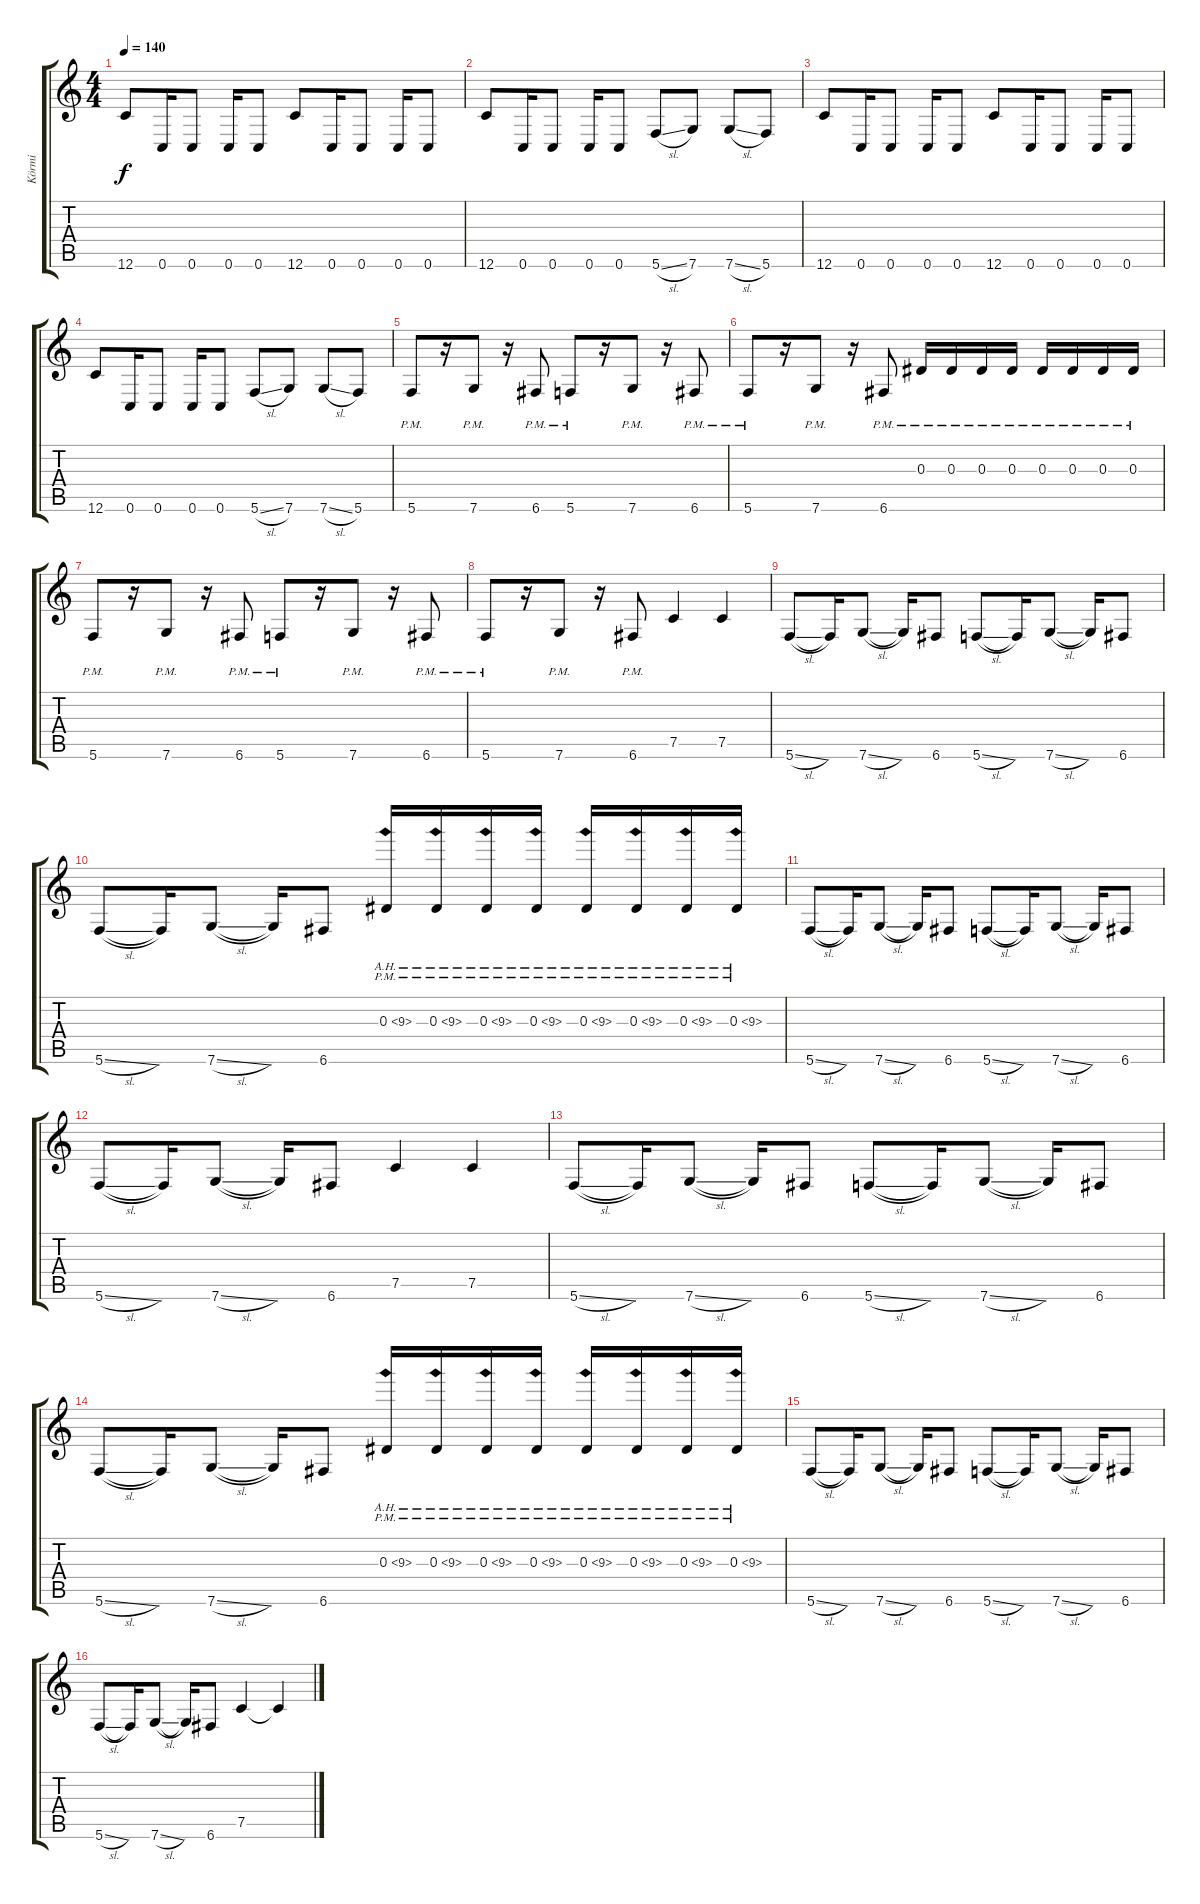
\track ("Körmi" "Körmi") {instrument distortionguitar}
\staff {score tabs}
\tuning (C4 G3 Eb3 Bb2 F2 C2) {hide}
\ts (4 4)
\tempo 140
\clef g2
\ks c
12.6.8{dy f} 0.6.16 0.6.8 0.6.16 0.6.8 12.6.8 0.6.16 0.6.8 0.6.16 0.6.8 |
12.6.8 0.6.16 0.6.8 0.6.16 0.6.8 5.6{sl}.8 7.6.8 7.6{sl}.8 5.6.8 |
12.6.8 0.6.16 0.6.8 0.6.16 0.6.8 12.6.8 0.6.16 0.6.8 0.6.16 0.6.8 |
12.6.8 0.6.16 0.6.8 0.6.16 0.6.8 5.6{sl}.8 7.6.8 7.6{sl}.8 5.6.8 |
5.6{pm}.8 r.16 7.6{pm}.8 r.16 6.6{pm}.8 5.6{pm}.8 r.16 7.6{pm}.8 r.16 6.6{pm}.8 |
5.6{pm}.8 r.16 7.6{pm}.8 r.16 6.6{pm}.8 0.3{pm}.16 0.3{pm}.16 0.3{pm}.16 0.3{pm}.16 0.3{pm}.16 0.3{pm}.16 0.3{pm}.16 0.3{pm}.16 |
5.6{pm}.8 r.16 7.6{pm}.8 r.16 6.6{pm}.8 5.6{pm}.8 r.16 7.6{pm}.8 r.16 6.6{pm}.8 |
5.6{pm}.8 r.16 7.6{pm}.8 r.16 6.6{pm}.8 7.5.4 7.5.4 |
5.6{sl}.8 5.6{t}.16 7.6{sl}.8 7.6{t}.16 6.6.8 5.6{sl}.8 5.6{t}.16 7.6{sl}.8 7.6{t}.16 6.6.8 |
5.6{sl}.8 5.6{t}.16 7.6{sl}.8 7.6{t}.16 6.6.8 0.3{ah 9 pm}.16 0.3{ah 9 pm}.16 0.3{ah 9 pm}.16 0.3{ah 9 pm}.16 0.3{ah 9 pm}.16 0.3{ah 9 pm}.16 0.3{ah 9 pm}.16 0.3{ah 9 pm}.16 |
5.6{sl}.8 5.6{t}.16 7.6{sl}.8 7.6{t}.16 6.6.8 5.6{sl}.8 5.6{t}.16 7.6{sl}.8 7.6{t}.16 6.6.8 |
5.6{sl}.8 5.6{t}.16 7.6{sl}.8 7.6{t}.16 6.6.8 7.5.4 7.5.4 |
5.6{sl}.8 5.6{t}.16 7.6{sl}.8 7.6{t}.16 6.6.8 5.6{sl}.8 5.6{t}.16 7.6{sl}.8 7.6{t}.16 6.6.8 |
5.6{sl}.8 5.6{t}.16 7.6{sl}.8 7.6{t}.16 6.6.8 0.3{ah 9 pm}.16 0.3{ah 9 pm}.16 0.3{ah 9 pm}.16 0.3{ah 9 pm}.16 0.3{ah 9 pm}.16 0.3{ah 9 pm}.16 0.3{ah 9 pm}.16 0.3{ah 9 pm}.16 |
5.6{sl}.8 5.6{t}.16 7.6{sl}.8 7.6{t}.16 6.6.8 5.6{sl}.8 5.6{t}.16 7.6{sl}.8 7.6{t}.16 6.6.8 |
5.6{sl}.8 5.6{t}.16 7.6{sl}.8 7.6{t}.16 6.6.8 7.5.4 7.5{t}.4
